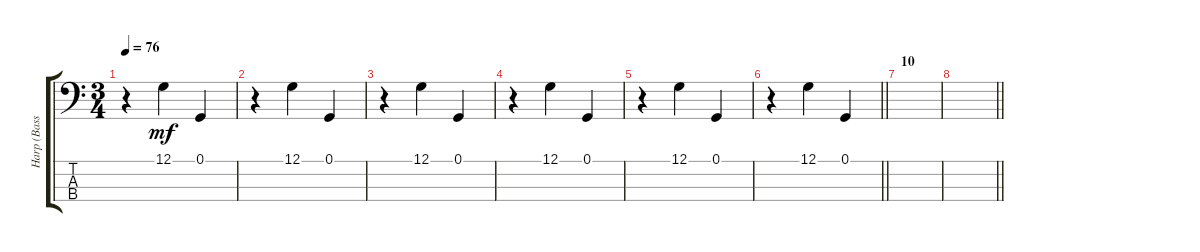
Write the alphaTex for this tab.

\track ("Harp (Bass)" "Harp (Bass") {instrument orchestralharp}
\staff {score tabs}
\tuning (G2 D2 A1 E1) {hide}
\ts (3 4)
\tempo 76
\clef f4
\ks c
r.4{dy mf} 12.1.4 0.1.4 |
r.4 12.1.4 0.1.4 |
r.4 12.1.4 0.1.4 |
r.4 12.1.4 0.1.4 |
r.4 12.1.4 0.1.4 |
\barLineRight lightlight
r.4 12.1.4 0.1.4 |
\section ("" "10")
|
\barLineRight lightlight
